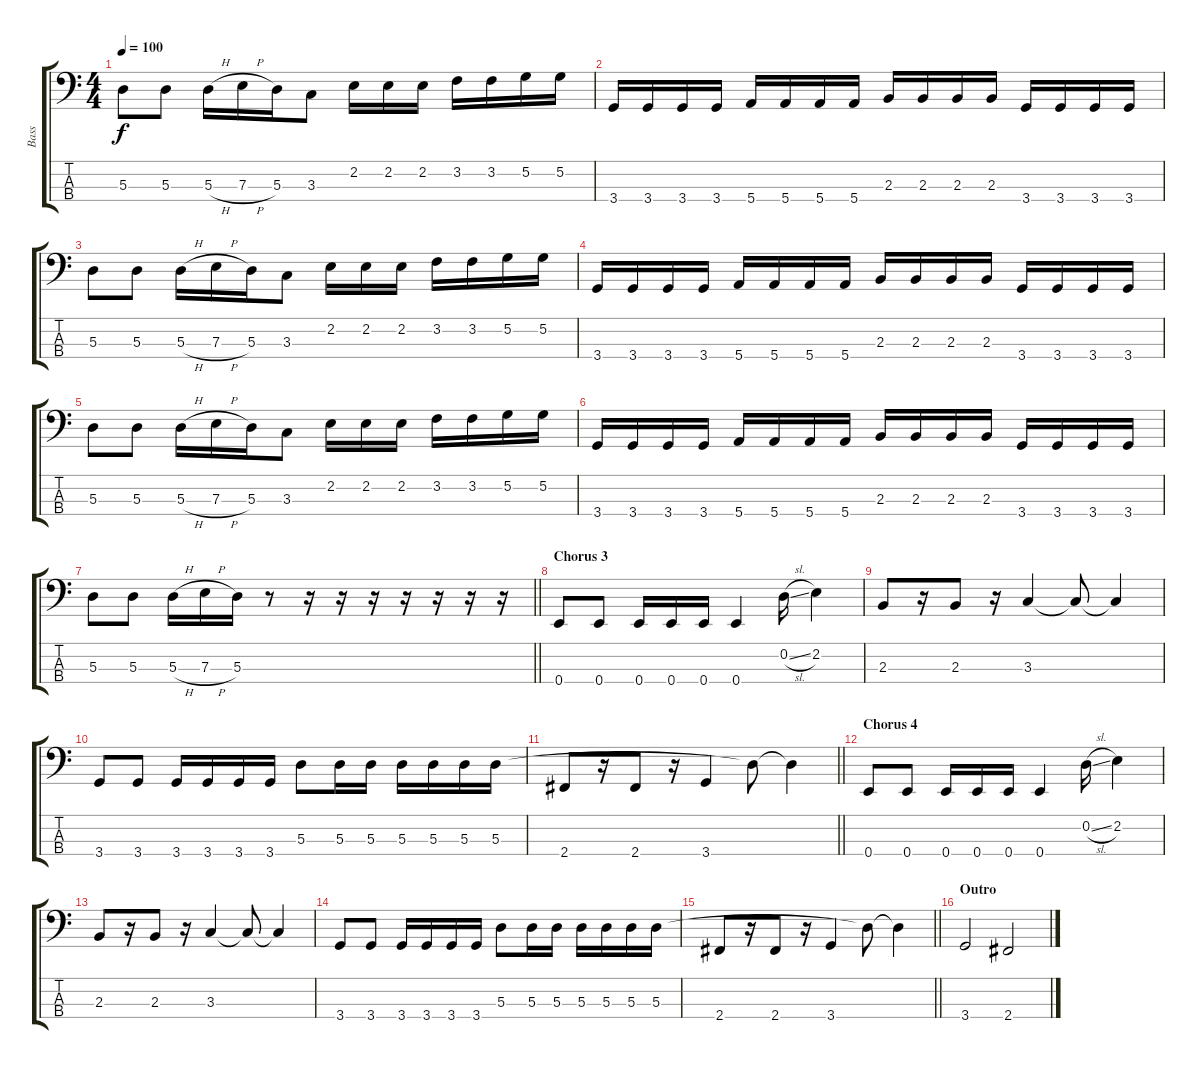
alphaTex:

\track ("Bass" "Bass") {solo instrument electricbassfinger}
\staff {score tabs}
\tuning (G2 D2 A1 E1) {hide}
\ts (4 4)
\tempo 100
\clef f4
\ks c
5.3.8{dy f} 5.3.8 5.3{h}.16 7.3{h}.16 5.3.16 3.3.8 2.2.16 2.2.16 2.2.16 3.2.16 3.2.16 5.2.16 5.2.16 |
3.4.16 3.4.16 3.4.16 3.4.16 5.4.16 5.4.16 5.4.16 5.4.16 2.3.16 2.3.16 2.3.16 2.3.16 3.4.16 3.4.16 3.4.16 3.4.16 |
5.3.8 5.3.8 5.3{h}.16 7.3{h}.16 5.3.16 3.3.8 2.2.16 2.2.16 2.2.16 3.2.16 3.2.16 5.2.16 5.2.16 |
3.4.16 3.4.16 3.4.16 3.4.16 5.4.16 5.4.16 5.4.16 5.4.16 2.3.16 2.3.16 2.3.16 2.3.16 3.4.16 3.4.16 3.4.16 3.4.16 |
5.3.8 5.3.8 5.3{h}.16 7.3{h}.16 5.3.16 3.3.8 2.2.16 2.2.16 2.2.16 3.2.16 3.2.16 5.2.16 5.2.16 |
3.4.16 3.4.16 3.4.16 3.4.16 5.4.16 5.4.16 5.4.16 5.4.16 2.3.16 2.3.16 2.3.16 2.3.16 3.4.16 3.4.16 3.4.16 3.4.16 |
\barLineRight lightlight
5.3.8 5.3.8 5.3{h}.16 7.3{h}.16 5.3.16 r.8 r.16 r.16 r.16 r.16 r.16 r.16 r.16 |
\section ("" "Chorus 3")
0.4.8 0.4.8 0.4.16 0.4.16 0.4.16 0.4.4 0.2{sl}.16 2.2.4 |
2.3.8 r.16 2.3.8 r.16 3.3.4 3.3{t}.8 3.3{t}.4 |
3.4.8 3.4.8 3.4.16 3.4.16 3.4.16 3.4.16 5.3.8 5.3.16 5.3.16 5.3.16 5.3.16 5.3.16 5.3.16 |
\barLineRight lightlight
2.4.8 r.16 2.4.8 r.16 3.4.4 5.3{t}.8 5.3{t}.4 |
\section ("" "Chorus 4")
0.4.8 0.4.8 0.4.16 0.4.16 0.4.16 0.4.4 0.2{sl}.16 2.2.4 |
2.3.8 r.16 2.3.8 r.16 3.3.4 3.3{t}.8 3.3{t}.4 |
3.4.8 3.4.8 3.4.16 3.4.16 3.4.16 3.4.16 5.3.8 5.3.16 5.3.16 5.3.16 5.3.16 5.3.16 5.3.16 |
\barLineRight lightlight
2.4.8 r.16 2.4.8 r.16 3.4.4 5.3{t}.8 5.3{t}.4 |
\section ("" "Outro")
3.4.2 2.4.2
